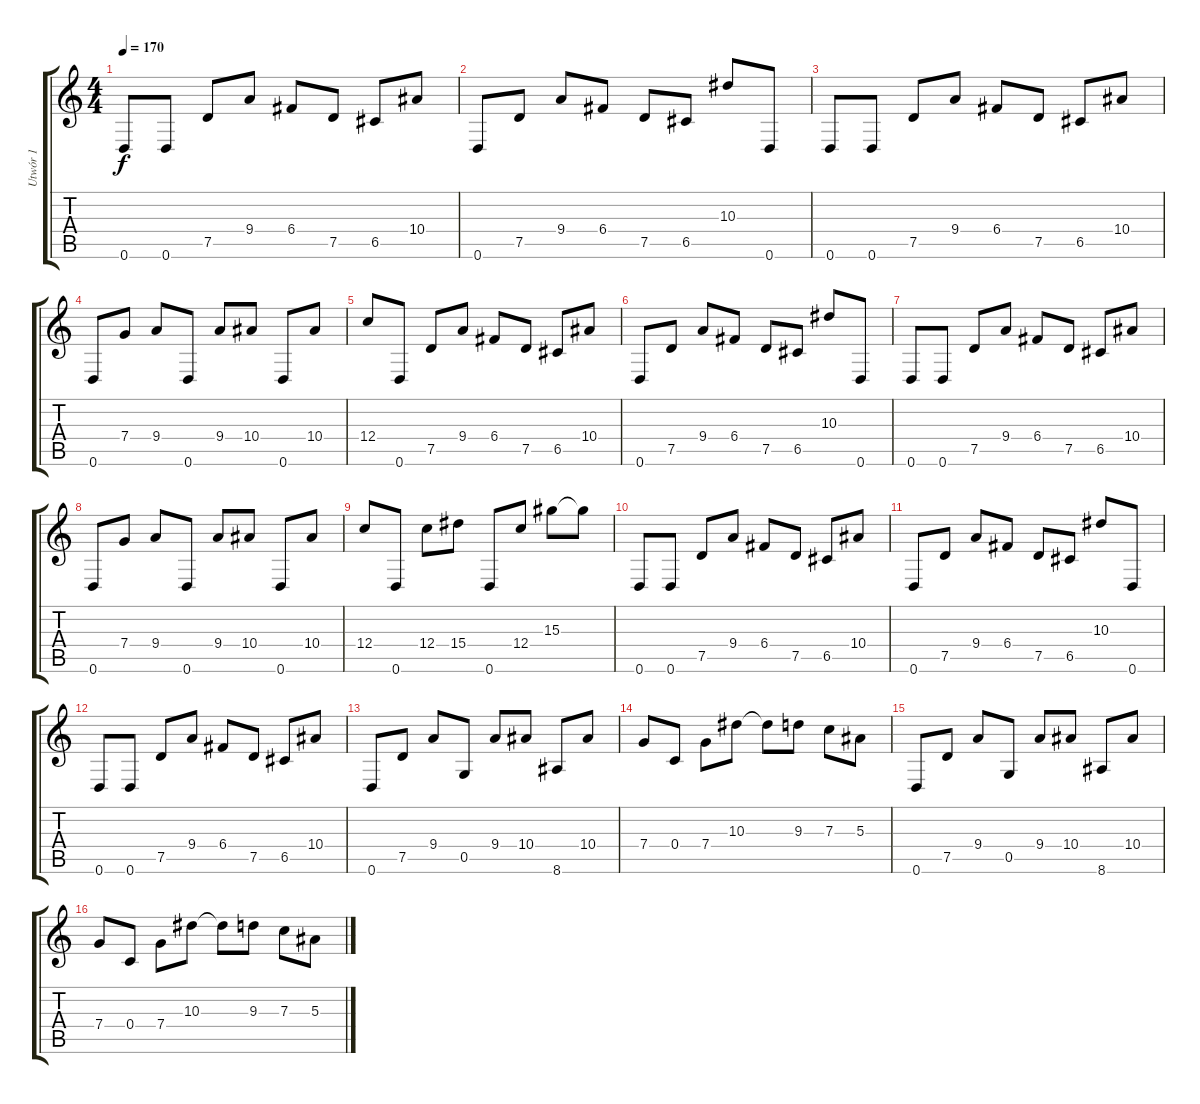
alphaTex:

\track ("Utwór 1" "Utwór 1") {instrument overdrivenguitar}
\staff {score tabs}
\tuning (D4 A3 F3 C3 G2 D2) {hide}
\ts (4 4)
\tempo 170
\clef g2
\ks c
0.6.8{dy f instrument overdrivenguitar} 0.6.8 7.5.8 9.4.8 6.4.8 7.5.8 6.5.8 10.4.8 |
0.6.8 7.5.8 9.4.8 6.4.8 7.5.8 6.5.8 10.3.8 0.6.8 |
0.6.8 0.6.8 7.5.8 9.4.8 6.4.8 7.5.8 6.5.8 10.4.8 |
0.6.8 7.4.8 9.4.8 0.6.8 9.4.8 10.4.8 0.6.8 10.4.8 |
12.4.8 0.6.8 7.5.8 9.4.8 6.4.8 7.5.8 6.5.8 10.4.8 |
0.6.8 7.5.8 9.4.8 6.4.8 7.5.8 6.5.8 10.3.8 0.6.8 |
0.6.8 0.6.8 7.5.8 9.4.8 6.4.8 7.5.8 6.5.8 10.4.8 |
0.6.8 7.4.8 9.4.8 0.6.8 9.4.8 10.4.8 0.6.8 10.4.8 |
12.4.8 0.6.8 12.4.8 15.4.8 0.6.8 12.4.8 15.3.8 15.3{t}.8 |
0.6.8 0.6.8 7.5.8 9.4.8 6.4.8 7.5.8 6.5.8 10.4.8 |
0.6.8 7.5.8 9.4.8 6.4.8 7.5.8 6.5.8 10.3.8 0.6.8 |
0.6.8 0.6.8 7.5.8 9.4.8 6.4.8 7.5.8 6.5.8 10.4.8 |
0.6.8 7.5.8 9.4.8 0.5.8 9.4.8 10.4.8 8.6.8 10.4.8 |
7.4.8 0.4.8 7.4.8 10.3.8 10.3{t}.8 9.3.8 7.3.8 5.3.8 |
0.6.8 7.5.8 9.4.8 0.5.8 9.4.8 10.4.8 8.6.8 10.4.8 |
7.4.8 0.4.8 7.4.8 10.3.8 10.3{t}.8 9.3.8 7.3.8 5.3.8
